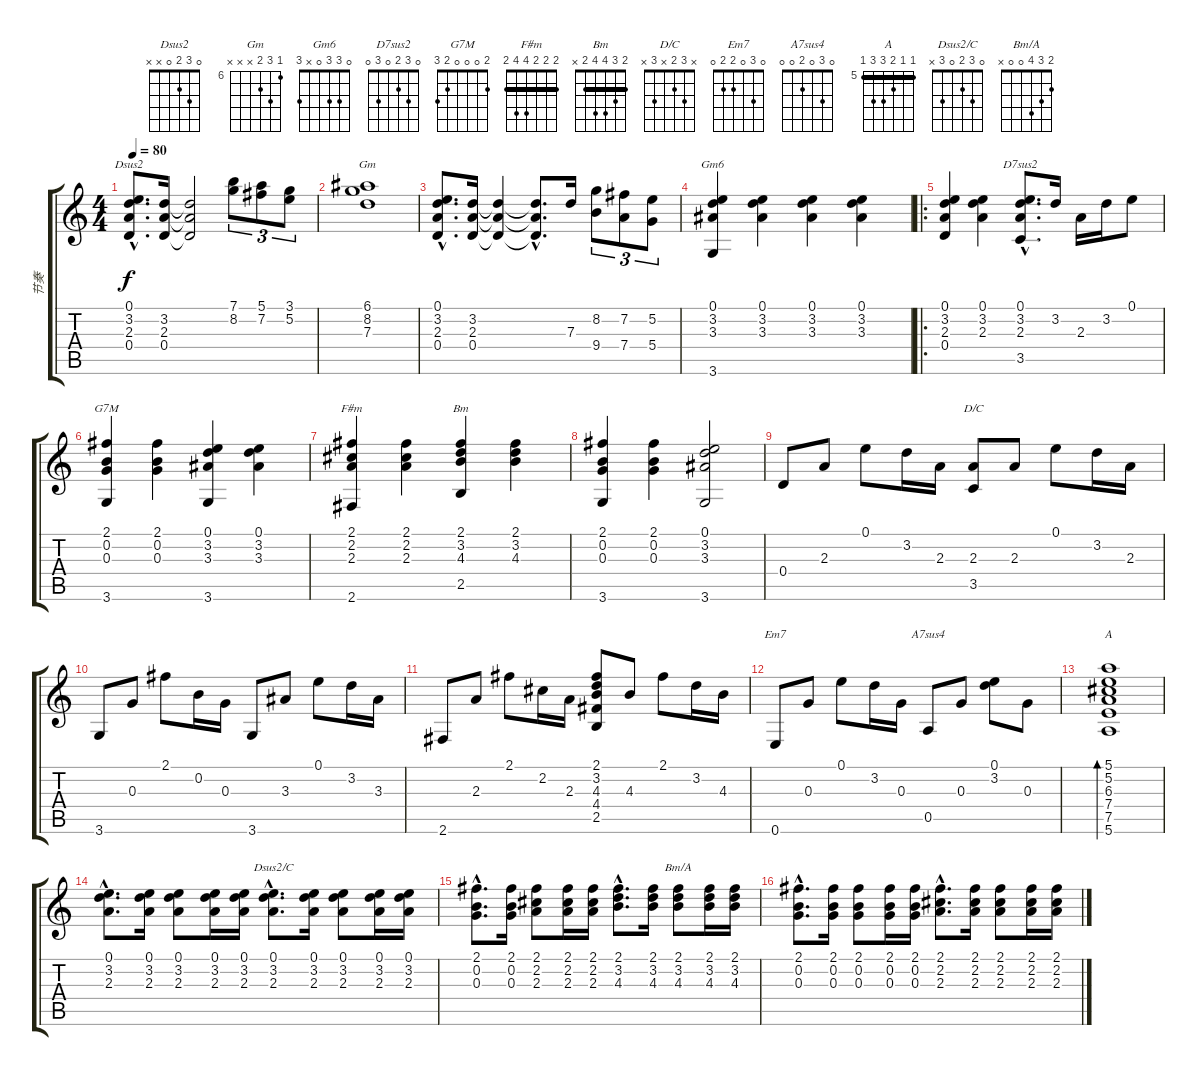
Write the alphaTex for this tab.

\track ("节奏" "节奏") {instrument overdrivenguitar}
\staff {score tabs}
\tuning (E4 B3 G3 D3 A2 E2) {hide}
\chord ("Dsus2" 0 3 2 0 x x)
\chord ("Gm" 6 8 7 x x x) {firstfret 6}
\chord ("Gm6" 0 3 3 0 x 3)
\chord ("D7sus2" 0 3 2 0 3 0)
\chord ("G7M" 2 0 0 0 2 3)
\chord ("F#m" 2 2 2 4 4 2) {barre 2}
\chord ("Bm" 2 3 4 4 2 x) {barre 2}
\chord ("D/C" x 3 2 x 3 x)
\chord ("Em7" 0 3 0 2 2 0)
\chord ("A7sus4" 0 3 0 2 0 0)
\chord ("A" 5 5 6 7 7 5) {firstfret 5 barre 5}
\chord ("Dsus2/C" 0 3 2 0 3 x)
\chord ("Bm/A" 2 3 4 0 0 x)
\ts (4 4)
\tempo 80
\clef g2
\ks c
(0.1{hac} 3.2{hac} 2.3{hac} 0.4{hac}).8{d ch "Dsus2" dy f instrument overdrivenguitar} (3.2 2.3 0.4).16 (3.2{t} 2.3{t} 0.4{t}).2 (7.1 8.2).8{tu (3 2)} (5.1 7.2).8{tu (3 2)} (3.1 5.2).8{tu (3 2)} |
(6.1 8.2 7.3).1{ch "Gm"} |
(0.1{hac} 3.2{hac} 2.3{hac} 0.4{hac}).8{d} (3.2 2.3 0.4).16 (3.2{t} 2.3{t} 0.4{t}).4 (3.2{hac t} 2.3{hac t} 0.4{hac t}).8{d} 7.3.16 (8.2 9.4).8{tu (3 2)} (7.2 7.4).8{tu (3 2)} (5.2 5.4).8{tu (3 2)} |
(0.1 3.2 3.3 3.6).4{ch "Gm6"} (0.1 3.2 3.3).4 (0.1 3.2 3.3).4 (0.1 3.2 3.3).4 |
\ro
(0.1 3.2 2.3 0.4).4 (0.1 3.2 2.3).4 (0.1{hac} 3.2{hac} 2.3{hac} 3.5{hac}).8{d ch "D7sus2"} 3.2.16 2.3.16 3.2.16 0.1.8 |
(2.1 0.2 0.3 3.6).4{ch "G7M"} (2.1 0.2 0.3).4 (0.1 3.2 3.3 3.6).4 (0.1 3.2 3.3).4 |
(2.1 2.2 2.3 2.6).4{ch "F#m"} (2.1 2.2 2.3).4 (2.1 3.2 4.3 2.5).4{ch "Bm"} (2.1 3.2 4.3).4 |
(2.1 0.2 0.3 3.6).4 (2.1 0.2 0.3).4 (0.1 3.2 3.3 3.6).2 |
0.4.8 2.3.8 0.1.8 3.2.16 2.3.16 (2.3 3.5).8{ch "D/C"} 2.3.8 0.1.8 3.2.16 2.3.16 |
3.6.8 0.3.8 2.1.8 0.2.16 0.3.16 3.6.8 3.3.8 0.1.8 3.2.16 3.3.16 |
2.6.8 2.3.8 2.1.8 2.2.16 2.3.16 (2.1 3.2 4.3 4.4 2.5).8 4.3.8 2.1.8 3.2.16 4.3.16 |
0.6.8{ch "Em7"} 0.3.8 0.1.8 3.2.16 0.3.16 0.5.8{ch "A7sus4"} 0.3.8 (0.1 3.2).8 0.3.8 |
(5.1 5.2 6.3 7.4 7.5 5.6).1{bd 240 ch "A"} |
(0.1{hac} 3.2{hac} 2.3{hac}).8{d} (0.1 3.2 2.3).16 (0.1 3.2 2.3).8 (0.1 3.2 2.3).16 (0.1 3.2 2.3).16 (0.1{hac} 3.2{hac} 2.3{hac}).8{d ch "Dsus2/C"} (0.1 3.2 2.3).16 (0.1 3.2 2.3).8 (0.1 3.2 2.3).16 (0.1 3.2 2.3).16 |
(2.1{hac} 0.2{hac} 0.3{hac}).8{d} (2.1 0.2 0.3).16 (2.1 2.2 2.3).8 (2.1 2.2 2.3).16 (2.1 2.2 2.3).16 (2.1{hac} 3.2{hac} 4.3{hac}).8{d} (2.1 3.2 4.3).16 (2.1 3.2 4.3).8{ch "Bm/A"} (2.1 3.2 4.3).16 (2.1 3.2 4.3).16 |
(2.1{hac} 0.2{hac} 0.3{hac}).8{d} (2.1 0.2 0.3).16 (2.1 0.2 0.3).8 (2.1 0.2 0.3).16 (2.1 0.2 0.3).16 (2.1{hac} 2.2{hac} 2.3{hac}).8{d} (2.1 2.2 2.3).16 (2.1 2.2 2.3).8 (2.1 2.2 2.3).16 (2.1 2.2 2.3).16
